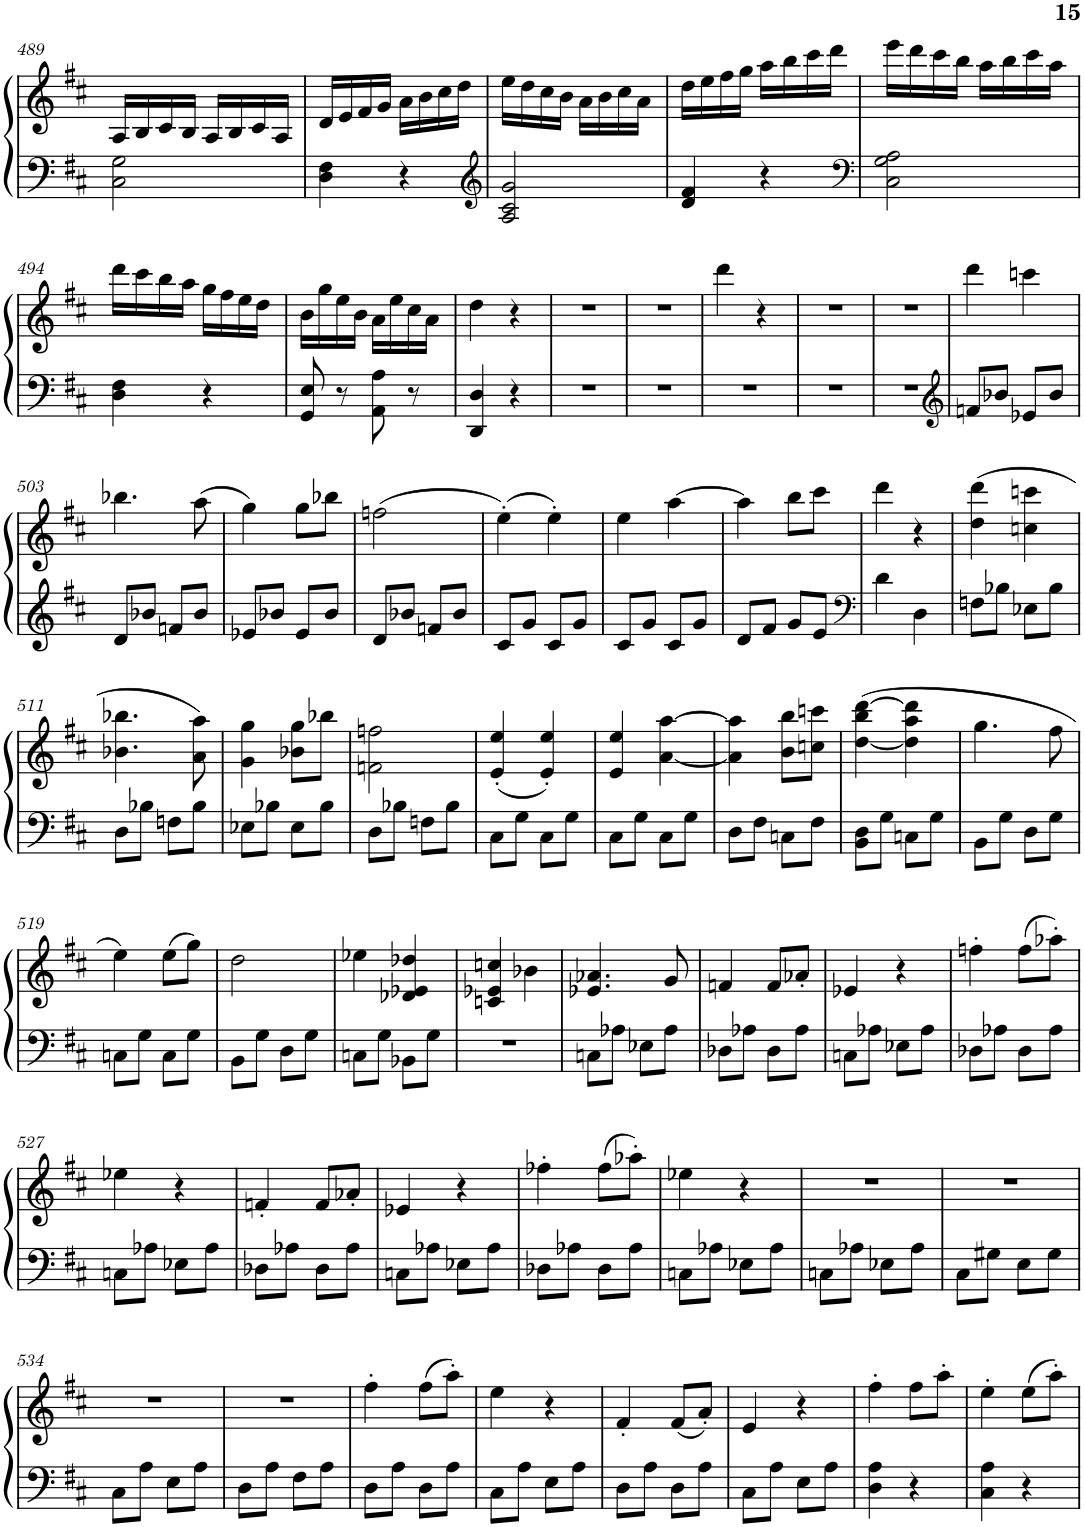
**kern	**kern
*part1	*part1
*staff2	*staff1
*I"Piano	*
*I'Pno.	*
!!LO:PB:g=z
*clefF4	*clefG2
*k[f#c#]	*k[f#c#]
*M2/4	*M2/4
=489	=489
2C#\ 2G\	16A/LL
.	16B/
.	16c#/
.	16B/JJ
.	16A/LL
.	16B/
.	16c#/
.	16A/JJ
=490	=490
4D\ 4F#\	16d/LL
.	16e/
.	16f#/
.	16g/JJ
4r	16a\LL
.	16b\
.	16cc#\
.	16dd\JJ
=491	=491
*clefG2	*
2A/ 2c#/ 2g/	16ee\LL
.	16dd\
.	16cc#\
.	16b\JJ
.	16a\LL
.	16b\
.	16cc#\
.	16a\JJ
=492	=492
4d/ 4f#/	16dd\LL
.	16ee\
.	16ff#\
.	16gg\JJ
4r	16aa\LL
.	16bb\
.	16ccc#\
.	16ddd\JJ
=493	=493
*clefF4	*
2C#\ 2G\ 2A\	16eee\LL
.	16ddd\
.	16ccc#\
.	16bb\JJ
.	16aa\LL
.	16bb\
.	16ccc#\
.	16aa\JJ
!!LO:LB:g=z
=494	=494
4D\ 4F#\	16ddd\LL
.	16ccc#\
.	16bb\
.	16aa\JJ
4r	16gg\LL
.	16ff#\
.	16ee\
.	16dd\JJ
=495	=495
8GG/ 8E/	16b\LL
.	16gg\
8r	16ee\
.	16b\JJ
8AA\ 8A\	16a\LL
.	16ee\
8r	16cc#\
.	16a\JJ
=496	=496
4DD/ 4D/	4dd\
4r	4r
=497	=497
2r	2r
=498	=498
2r	2r
=499	=499
2r	4ddd\
.	4r
=500	=500
2r	2r
=501	=501
2r	2r
=502	=502
*clefG2	*
8fn/L	4ddd\
8b-X/J	.
8e-X/L	4cccn\
8b-/J	.
!!LO:LB:g=z
=503	=503
8d/L	4.bb-X\
8b-X/J	.
8fn/L	.
8b-/J	(8aa\
=504	=504
8e-X/L	4gg\)
8b-X/J	.
8e-/L	8gg\L
8b-/J	8bb-X\J
=505	=505
8d/L	(2ffn\
8b-X/J	.
8fn/L	.
8b-/J	.
=506	=506
8c#/L	(4ee'\)
8g/J	.
8c#/L	4ee'\)
8g/J	.
=507	=507
8c#/L	4ee\
8g/J	.
8c#/L	[4aa\
8g/J	.
=508	=508
8d/L	4aa\]
8f#/J	.
8g/L	8bb\L
8e/J	8ccc#\J
=509	=509
*clefF4	*
4d\	4ddd\
4D\	4r
=510	=510
8Fn\L	(4dd\ 4ddd\
8B-X\J	.
8E-X\L	4ccn\ 4cccn\
8B-\J	.
!!LO:LB:g=z
=511	=511
8D\L	4.b-X\ 4.bb-X\
8B-X\J	.
8Fn\L	.
8B-\J	8a\ 8aa\)
=512	=512
8E-X\L	4g\ 4gg\
8B-X\J	.
8E-\L	8b-X\ 8gg\L
8B-\J	8bb-X\J
=513	=513
8D\L	2fn\ 2ffn\
8B-X\J	.
8Fn\L	.
8B-\J	.
=514	=514
8C#\L	(4e/' 4ee/'
8G\J	.
8C#\L	4e/' 4ee/')
8G\J	.
=515	=515
8C#\L	4e/ 4ee/
8G\J	.
8C#\L	[4a\ [4aa\
8G\J	.
=516	=516
8D\L	4a\] 4aa\]
8F#\J	.
8Cn\L	8b\ 8bb\L
8F#\J	8ccn\ 8cccn\J
=517	=517
8BB\ 8D\L	([4dd\ 4bb\ [4ddd\
8G\J	.
8Cn\L	4dd\] 4aa\ 4ddd\]
8G\J	.
=518	=518
8BB\L	4.gg\
8G\J	.
8D\L	.
8G\J	8ff#\
!!LO:LB:g=z
=519	=519
8Cn\L	4ee\)
8G\J	.
8C\L	(8ee\L
8G\J	8gg\J)
=520	=520
8BB\L	2dd\
8G\J	.
8D\L	.
8G\J	.
=521	=521
8Cn\L	4ee-X\
8G\J	.
8BB-X\L	4d-X/ 4e-X/ 4dd-X/
8G\J	.
=522	=522
2r	4cn/ 4e-X/ 4ccn/
.	4b-X\
=523	=523
8Cn\L	4.e-X/ 4.a-X/
8A-X\J	.
8E-X\L	.
8A-\J	8g/
=524	=524
8D-X\L	4fn/
8A-X\J	.
8D-\L	8f/L
8A-\J	8a-X'/J
=525	=525
8Cn\L	4e-X/
8A-X\J	.
8E-X\L	4r
8A-\J	.
=526	=526
8D-X\L	4ffn'\
8A-X\J	.
8D-\L	(8ff\L
8A-\J	8aa-X'\J)
!!LO:LB:g=z
=527	=527
8Cn\L	4ee-X\
8A-X\J	.
8E-X\L	4r
8A-\J	.
=528	=528
8D-X\L	4fn'/
8A-X\J	.
8D-\L	8f/L
8A-\J	8a-X'/J
=529	=529
8Cn\L	4e-X/
8A-X\J	.
8E-X\L	4r
8A-\J	.
=530	=530
8D-X\L	4ff-X'\
8A-X\J	.
8D-\L	(8ff-\L
8A-\J	8aa-X'\J)
=531	=531
8Cn\L	4ee-X\
8A-X\J	.
8E-X\L	4r
8A-\J	.
=532	=532
8Cn\L	2r
8A-X\J	.
8E-X\L	.
8A-\J	.
=533	=533
8C#\L	2r
8G#X\J	.
8E\L	.
8G#\J	.
!!LO:LB:g=z
=534	=534
8C#\L	2r
8A\J	.
8E\L	.
8A\J	.
=535	=535
8D\L	2r
8A\J	.
8F#\L	.
8A\J	.
=536	=536
8D\L	4ff#'\
8A\J	.
8D\L	(8ff#\L
8A\J	8aa'\J)
=537	=537
8C#\L	4ee\
8A\J	.
8E\L	4r
8A\J	.
=538	=538
8D\L	4f#'/
8A\J	.
8D\L	(8f#/L
8A\J	8a'/J)
=539	=539
8C#\L	4e/
8A\J	.
8E\L	4r
8A\J	.
=540	=540
4D\ 4A\	4ff#'\
4r	8ff#\L
.	8aa'\J
=541	=541
4C#\ 4A\	4ee'\
4r	(8ee\L
.	8aa'\J)
=	=
*-	*-
